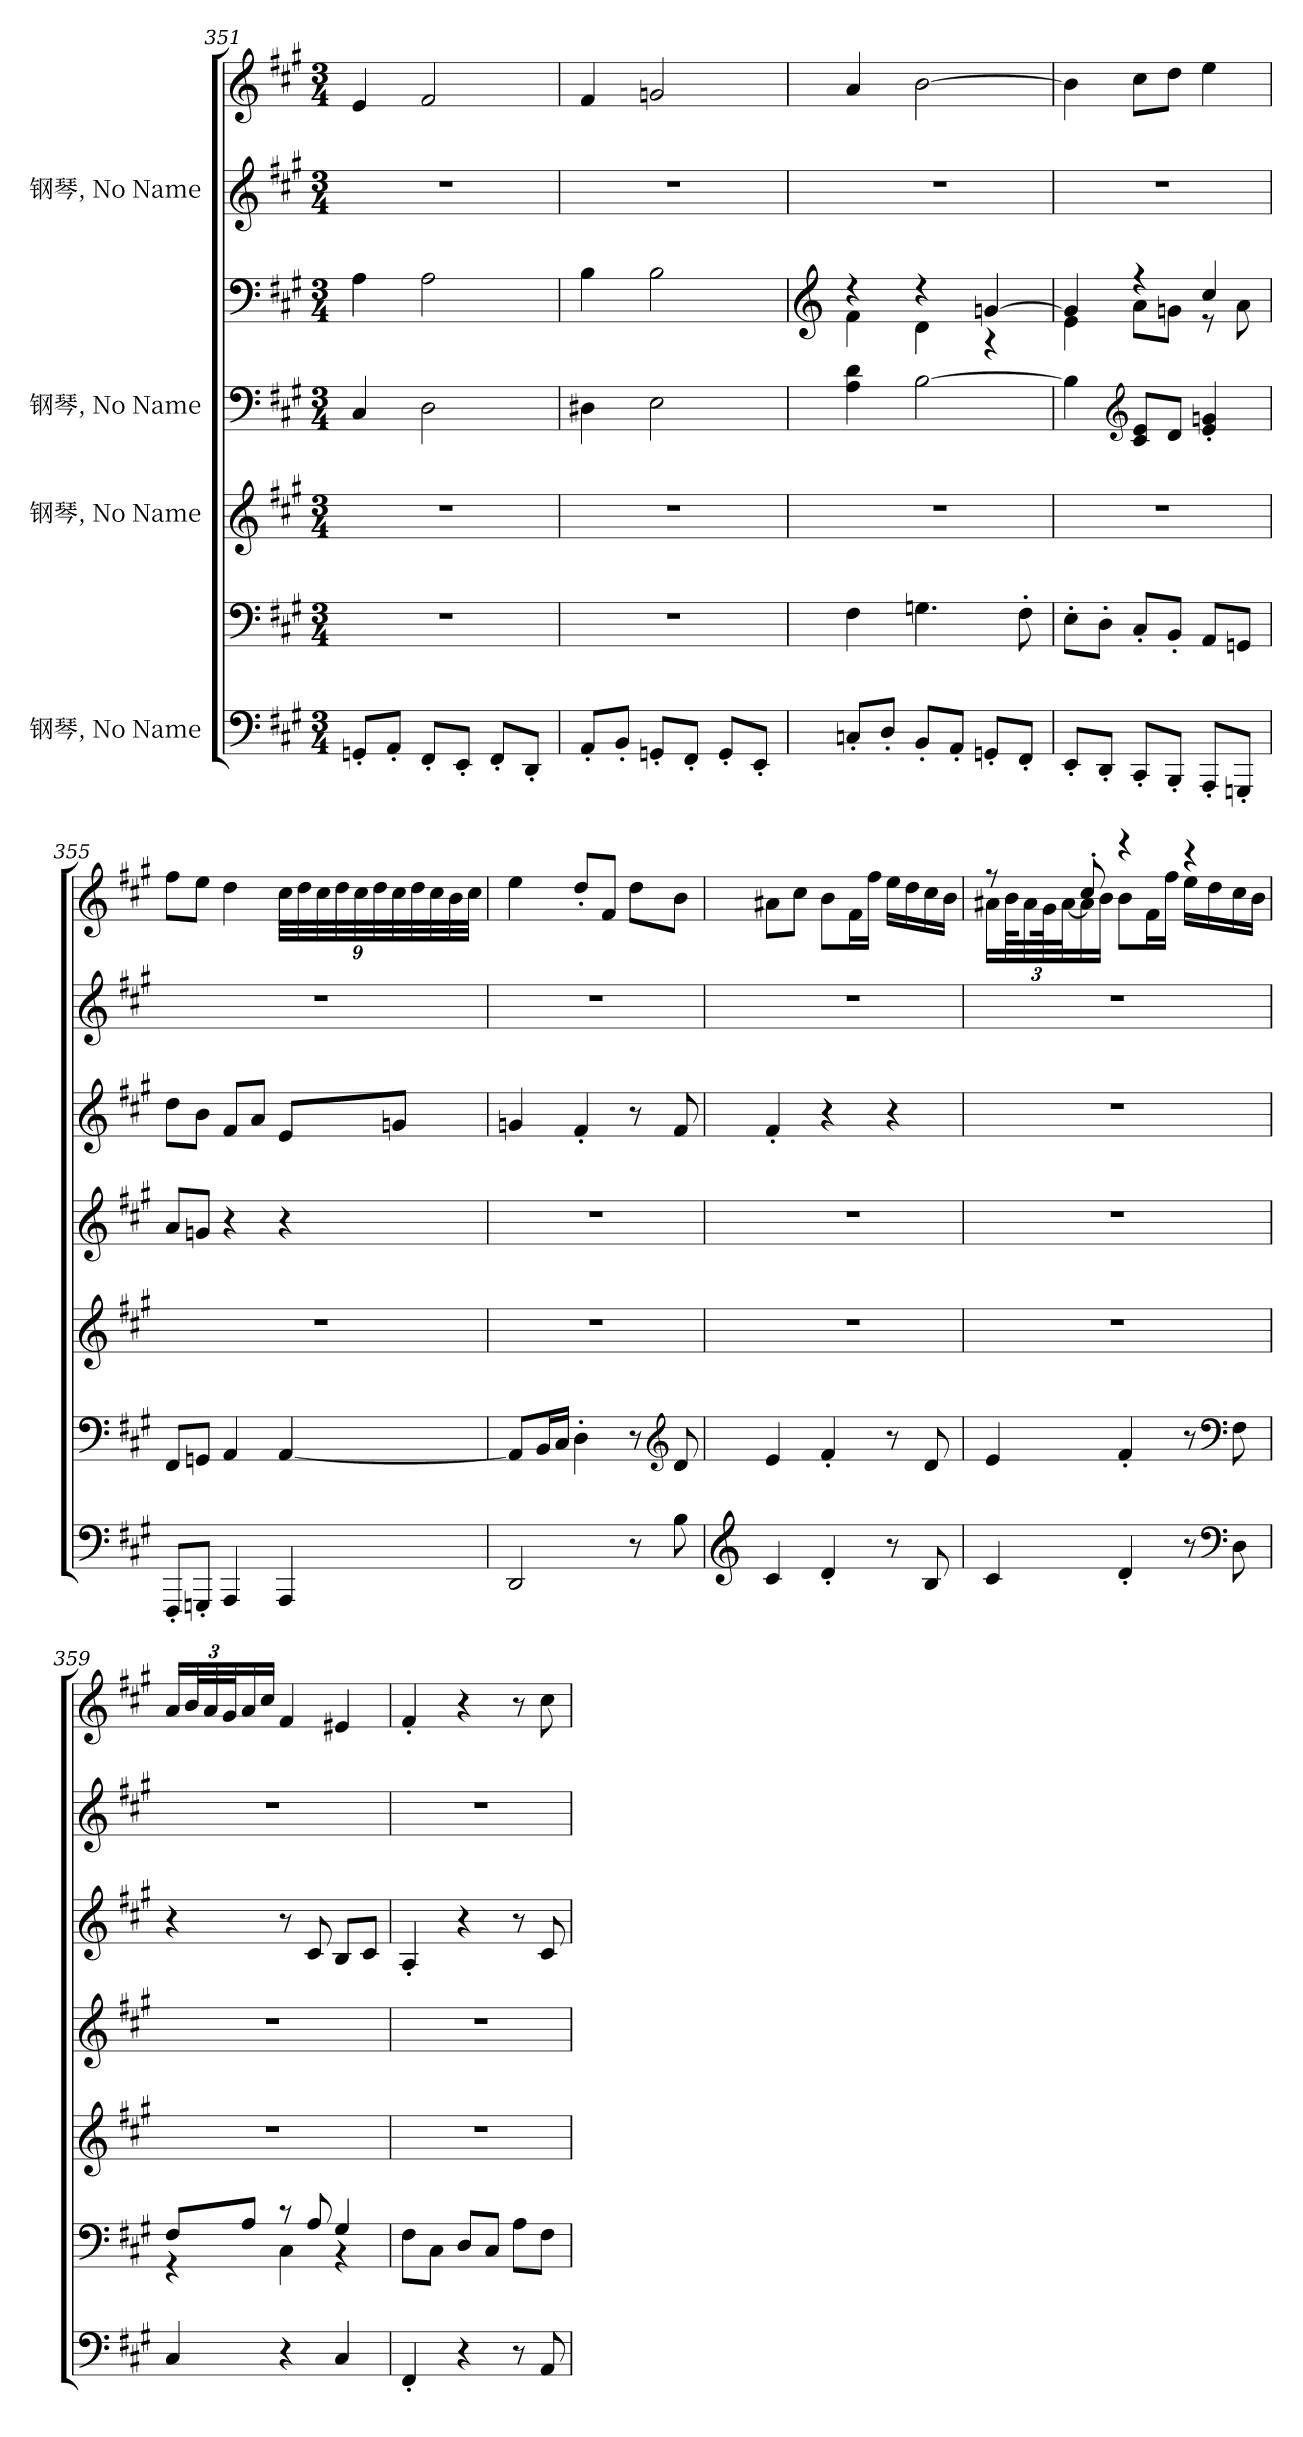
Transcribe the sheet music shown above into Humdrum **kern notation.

**kern	**kern	**kern	**kern	**kern	**kern	**kern
*part4	*part4	*part3	*part2	*part2	*part1	*part1
*staff7	*staff6	*staff5	*staff4	*staff3	*staff2	*staff1
*I"钢琴, No Name	*	*I"钢琴, No Name	*I"钢琴, No Name	*	*I"钢琴, No Name	*
!!LO:PB:g=z
*clefF4	*clefF4	*clefG2	*clefF4	*clefF4	*clefG2	*clefG2
*k[f#c#g#]	*k[f#c#g#]	*k[f#c#g#]	*k[f#c#g#]	*k[f#c#g#]	*k[f#c#g#]	*k[f#c#g#]
*M3/4	*M3/4	*M3/4	*M3/4	*M3/4	*M3/4	*M3/4
*MM36	*MM36	*MM36	*MM36	*MM36	*MM36	*MM36
=351	=351	=351	=351	=351	=351	=351
8GGn'/L	2.r	2.r	4C#/	4A\	2.r	4e/
8AA'/J	.	.	.	.	.	.
*	*	*	*	*	*	*MM36
8FF#'/L	.	.	2D\	2A\	.	2f#/
8EE'/J	.	.	.	.	.	.
8FF#'/L	.	.	.	.	.	.
8DD'/J	.	.	.	.	.	.
=352	=352	=352	=352	=352	=352	=352
*	*	*	*	*	*	*MM36
8AA'/L	2.r	2.r	4D#X\	4B\	2.r	4f#/
8BB'/J	.	.	.	.	.	.
*	*	*	*	*	*	*MM36
8GGn'/L	.	.	2E\	2B\	.	2gn/
8FF#'/J	.	.	.	.	.	.
8GG'/L	.	.	.	.	.	.
8EE'/J	.	.	.	.	.	.
=353	=353	=353	=353	=353	=353	=353
*	*	*	*	*clefG2	*	*
*	*	*	*	*	*	*MM36
*	*	*	*	*^	*	*
8Cn'/L	4F#\	2.r	4A\ 4d\	4r	4f#\	2.r	4a/
8D'/J	.	.	.	.	.	.	.
*	*	*	*	*	*	*	*MM36
8BB'/L	4.Gn\	.	[2B\	4r	4d\	.	[2b\
8AA'/J	.	.	.	.	.	.	.
8GGn'/L	.	.	.	[4gn/	4r	.	.
8FF#'/J	8F#'\	.	.	.	.	.	.
=354	=354	=354	=354	=354	=354	=354	=354
8EE'/L	8E'\L	2.r	4B\]	4g/]	4e\	2.r	4b\]
8DD'/J	8D'\J	.	.	.	.	.	.
*	*	*	*clefG2	*	*	*	*
8CC#'/L	8C#'/L	.	8c#/ 8e/L	4r	8a\L	.	8cc#\L
8BBB'/J	8BB'/J	.	8d/J	.	8gn\J	.	8dd\J
8AAA'/L	8AA/L	.	4e/' 4gn/'	4cc#/	8r	.	4ee\
8GGGn'/J	8GGn/J	.	.	.	8a\	.	.
*	*	*	*	*v	*v	*	*
!!LO:PB:g=z
=355	=355	=355	=355	=355	=355	=355
8FFF#'/L	8FF#/L	2.r	8a/L	8dd\L	2.r	8ff#\L
8GGGn'/J	8GGn/J	.	8gn/J	8b\J	.	8ee\J
4AAA/	4AA/	.	4r	8f#/L	.	4dd\
.	.	.	.	8a/J	.	.
*	*	*	*	*	*	*Xbrackettup
4AAA/	[4AA/	.	4r	8e/L	.	48cc#\LLL
.	.	.	.	.	.	48dd\
.	.	.	.	.	.	48cc#\
.	.	.	.	.	.	48dd\
.	.	.	.	.	.	48cc#\
.	.	.	.	.	.	48dd\
.	.	.	.	8gn/J	.	48cc#\
.	.	.	.	.	.	48dd\
.	.	.	.	.	.	48cc#\
.	.	.	.	.	.	32b\
*	*	*	*	*	*	*MM33
.	.	.	.	.	.	32cc#\JJJ
=356	=356	=356	=356	=356	=356	=356
2DD/	8AA/L]	2.r	2.r	4gn/	2.r	4ee\
.	16BB/L	.	.	.	.	.
.	16C#/JJ	.	.	.	.	.
.	4D'\	.	.	4f#'/	.	8dd'/L
*	*	*	*	*	*	*MM36
.	.	.	.	.	.	8f#/J
8r	8r	.	.	8r	.	8dd\L
*	*clefG2	*	*	*	*	*
8B\	8d/	.	.	8f#/	.	8b\J
=357	=357	=357	=357	=357	=357	=357
*clefG2	*	*	*	*	*	*
*	*	*	*	*	*	*MM36
4c#/	4e/	2.r	2.r	4f#'/	2.r	8a#X\L
.	.	.	.	.	.	8cc#\J
4d'/	4f#'/	.	.	4r	.	8b\L
*	*	*	*	*	*	*MM36
.	.	.	.	.	.	16f#\L
.	.	.	.	.	.	16ff#\JJ
8r	8r	.	.	4r	.	16ee\LL
.	.	.	.	.	.	16dd\
8B/	8d/	.	.	.	.	16cc#\
.	.	.	.	.	.	16b\JJ
!!LO:PB:g=z
=358	=358	=358	=358	=358	=358	=358
*	*	*	*	*	*	*MM36
*	*	*	*	*	*	*^
4c#/	4e/	2.r	2.r	2.r	2.r	8r	16a#X\LL
.	.	.	.	.	.	.	96b\KL
.	.	.	.	.	.	.	48a#\
.	.	.	.	.	.	.	96g#\K
.	.	.	.	.	.	.	[48a#\J
.	.	.	.	.	.	8cc#'/	16a#\]
.	.	.	.	.	.	.	16b\JJ
4d'/	4f#'/	.	.	.	.	4r	8b\L
*	*	*	*	*	*	*MM36	*
.	.	.	.	.	.	.	16f#\L
.	.	.	.	.	.	.	16ff#\JJ
8r	8r	.	.	.	.	4r	16ee\LL
.	.	.	.	.	.	.	16dd\
*clefF4	*clefF4	*	*	*	*	*	*
8D\	8F#\	.	.	.	.	.	16cc#\
.	.	.	.	.	.	.	16b\JJ
*	*	*	*	*	*	*v	*v
=359	=359	=359	=359	=359	=359	=359
*	*	*	*	*	*	*MM36
*	*^	*	*	*	*	*
4C#/	8F#/L	4r	2.r	2.r	4r	2.r	16a/LL
.	.	.	.	.	.	.	48b/L
.	.	.	.	.	.	.	48a/
.	.	.	.	.	.	.	48g#/J
.	8A/J	.	.	.	.	.	16a/
*	*	*	*	*	*	*	*MM34
.	.	.	.	.	.	.	16cc#/JJ
4r	8r	4C#\	.	.	8r	.	4f#/
.	8A/	.	.	.	8c#/	.	.
4C#/	4G#/	4r	.	.	8B/L	.	4e#X/
.	.	.	.	.	8c#/J	.	.
*	*v	*v	*	*	*	*	*
=360	=360	=360	=360	=360	=360	=360
*	*	*	*	*	*	*MM36
4FF#'/	8F#\L	2.r	2.r	4A'/	2.r	4f#'/
.	8C#\J	.	.	.	.	.
4r	8D/L	.	.	4r	.	4r
.	8C#/J	.	.	.	.	.
8r	8A\L	.	.	8r	.	8r
8AA/	8F#\J	.	.	8c#/	.	8cc#\
=	=	=	=	=	=	=
*-	*-	*-	*-	*-	*-	*-
